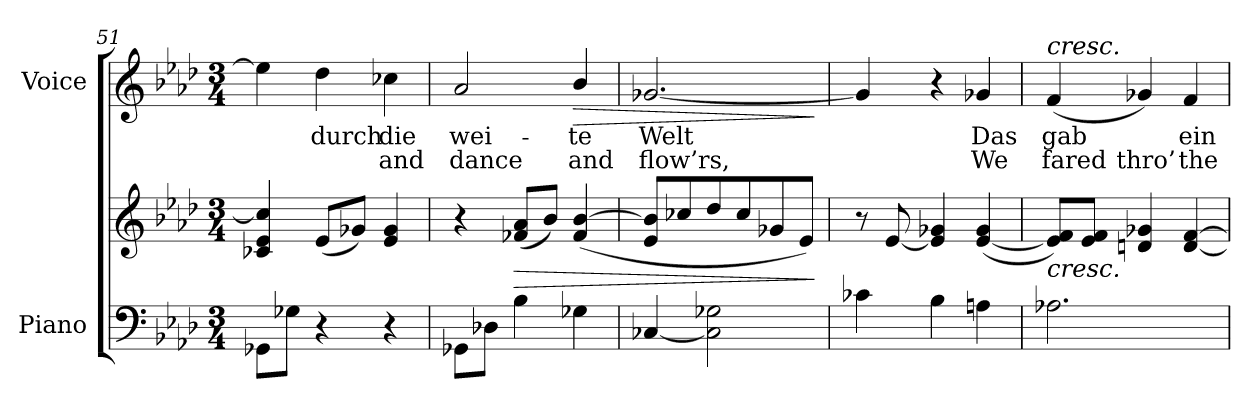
**kern	**kern	**dynam	**kern	**text	**text	**dynam
*part2	*part2	*part2	*part1	*part1	*part1	*part1
*staff3	*staff2	*staff2/3	*staff1	*staff1	*staff1	*staff1
*I"Piano	*	*	*I"Voice	*	*	*
*I'Pno	*	*	*	*	*	*
*clefF4	*clefG2	*	*clefG2	*	*	*
*k[b-e-a-d-]	*k[b-e-a-d-]	*	*k[b-e-a-d-]	*	*	*
*M3/4	*M3/4	*	*M3/4	*	*	*
=51	=51	=51	=51	=51	=51	=51
8GG-X\L	4c-X/ 4e-/ 4cc-/]	.	4ee-\]	.	.	.
8G-X\J	.	.	.	.	.	.
!	!	!	!	!LO:LY:b	!	!
4r	(8e-/L	.	4dd-\	durch	.	.
.	8g-X/J)	.	.	.	.	.
!	!	!	!	!LO:LY:b	!LO:LY:b	!
4r	4e-/ 4g-/	.	4cc-X\	die	and	.
=52	=52	=52	=52	=52	=52	=52
!	!	!	!	!LO:LY:b	!LO:LY:b	!
8GG-X\L	4r	.	2a-/	wei-	dance	.
8D-X\J	.	.	.	.	.	.
!	!	!LO:HP:b	!	!	!	!
4B-\	(8f-X/ 8a-/L	>	.	.	.	.
.	8b-/J)	.	.	.	.	.
!	!	!	!	!LO:LY:b	!LO:LY:b	!LO:HP:b
4G-X\	(<4f-/ [4b-/	.	4b-/	-te	and	>
!!LO:LB:g=z
=53	=53	=53	=53	=53	=53	=53
!	!	!	!	!LO:LY:b	!LO:LY:b	!
[<4C-X/	8e-/ 8b-/]L	.	[2.g-X/	Welt	flow’rs,	.
.	8cc-X/	.	.	.	.	.
2C-\] 2G-X\	8dd-/	.	.	.	.	.
.	8cc-/	.	.	.	.	.
.	8g-X/	.	.	.	.	.
.	8e-/J)	.	.	.	.	.
.	.	]	.	.	.	]
=54	=54	=54	=54	=54	=54	=54
4c-X\	8r	.	4g-/]	.	.	.
.	[8e-/	.	.	.	.	.
4B-\	4e-/] 4g-X/	.	4r	.	.	.
!	!	!	!	!LO:LY:b	!LO:LY:b	!
4An\	([4e-/ 4g-/	.	4g-X/	Das	We	.
=55	=55	=55	=55	=55	=55	=55
!	!	!	!LO:TX:a:i:t=cresc.	!	!	!
!	!LO:TX:b:i:t=cresc.	!	!	!	!	!
!	!	!	!	!LO:LY:b	!LO:LY:b	!
2.A-X\	8e-/] 8f/L)	.	(4f/	gab	fared	.
.	8e-/ 8f/J	.	.	.	.	.
!	!	!	!	!	!LO:LY:b	!
.	4dn/ 4g-X/	.	4g-X/)	.	thro’	.
!	!	!	!	!LO:LY:b	!LO:LY:b	!
.	[4d/ [4f/	.	4f/	ein	the	.
=	=	=	=	=	=	=
*-	*-	*-	*-	*-	*-	*-
